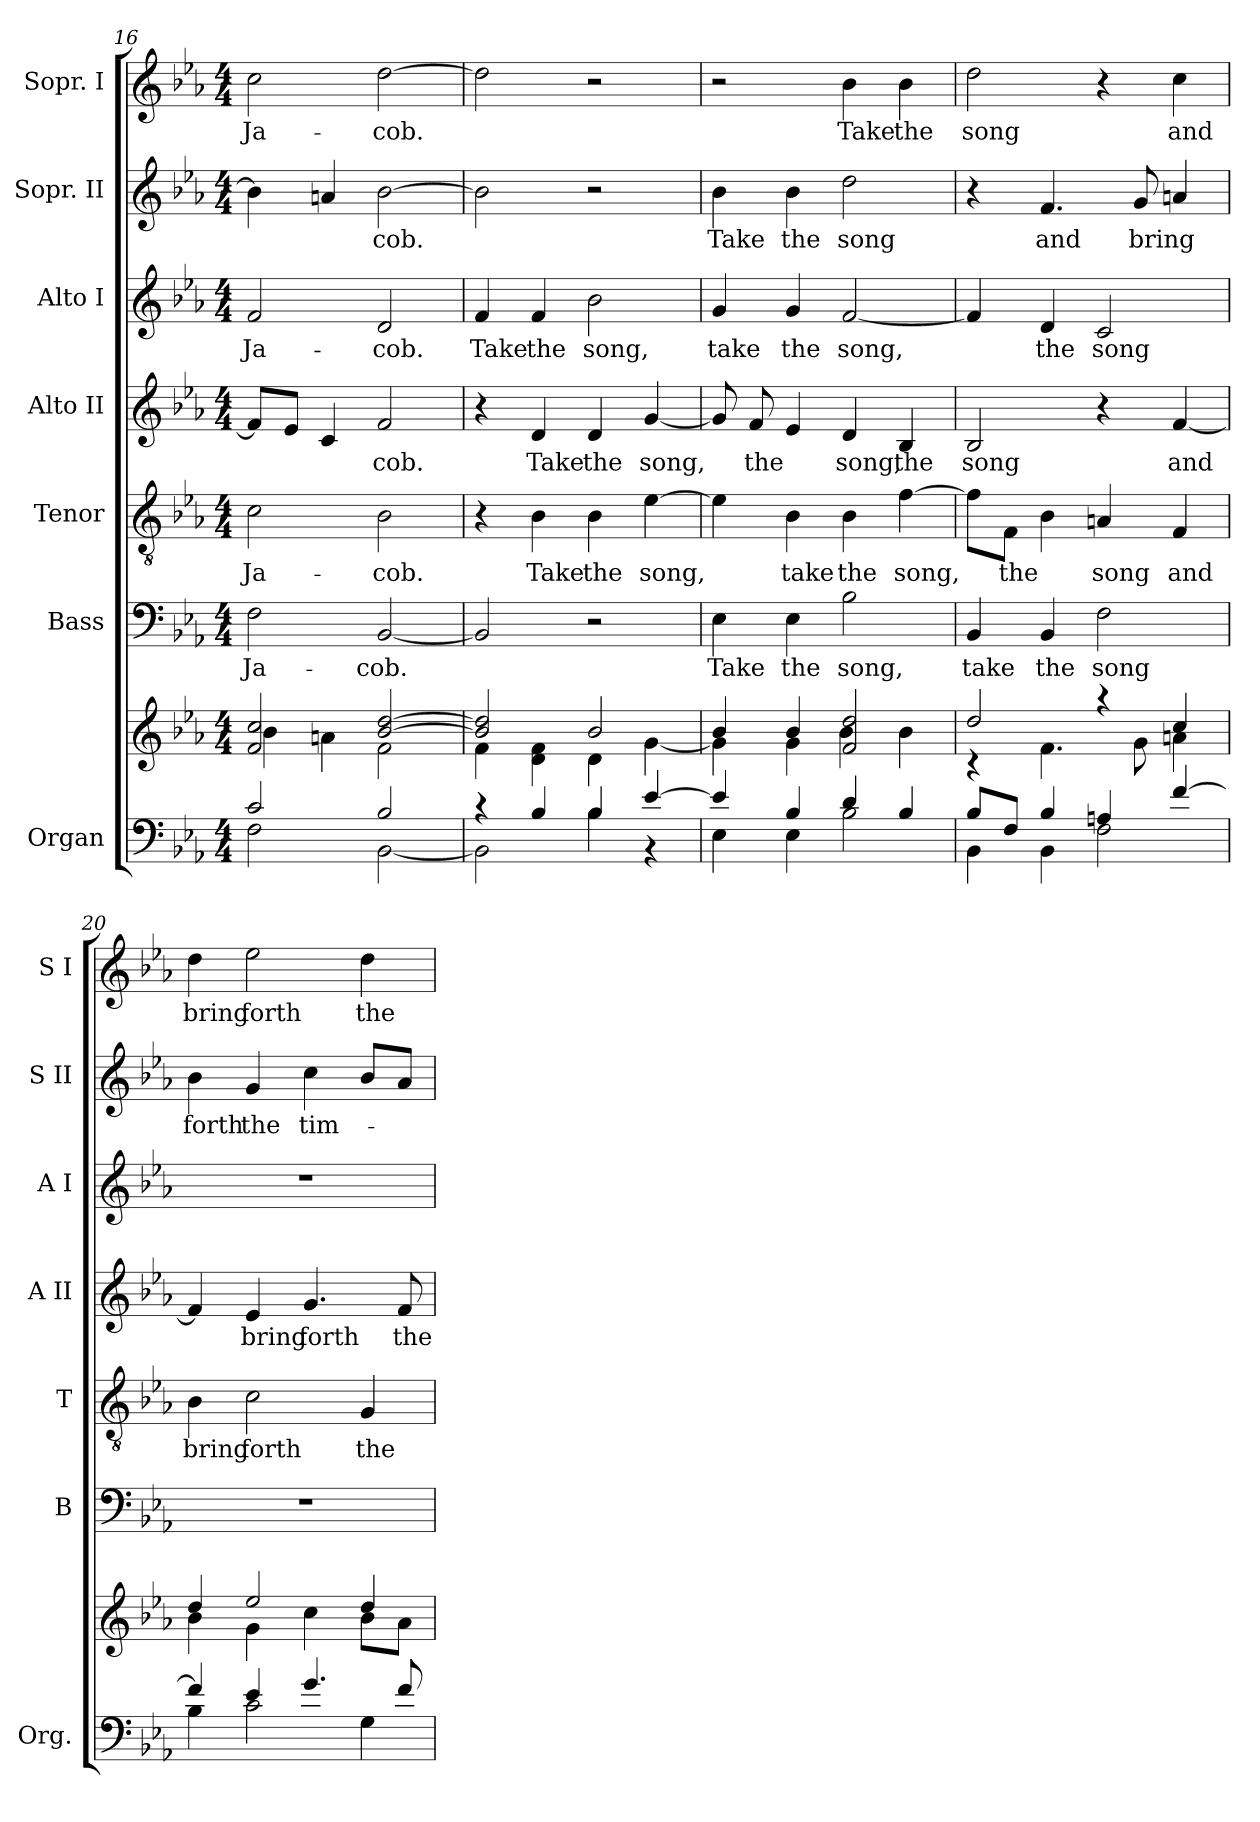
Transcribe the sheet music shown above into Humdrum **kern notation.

**kern	**kern	**kern	**text	**kern	**text	**kern	**text	**kern	**text	**kern	**text	**kern	**text
*part7	*part7	*part6	*part6	*part5	*part5	*part4	*part4	*part3	*part3	*part2	*part2	*part1	*part1
*staff8	*staff7	*staff6	*staff6	*staff5	*staff5	*staff4	*staff4	*staff3	*staff3	*staff2	*staff2	*staff1	*staff1
*I"Organ	*	*I"Bass	*	*I"Tenor	*	*I"Alto II	*	*I"Alto I	*	*I"Sopr. II	*	*I"Sopr. I	*
*I'Org.	*	*I'B	*	*I'T	*	*I'A II	*	*I'A I	*	*I'S II	*	*I'S I	*
*clefF4	*clefG2	*clefF4	*	*clefGv2	*	*clefG2	*	*clefG2	*	*clefG2	*	*clefG2	*
*k[b-e-a-]	*k[b-e-a-]	*k[b-e-a-]	*	*k[b-e-a-]	*	*k[b-e-a-]	*	*k[b-e-a-]	*	*k[b-e-a-]	*	*k[b-e-a-]	*
*E-:	*E-:	*E-:	*	*E-:	*	*E-:	*	*E-:	*	*E-:	*	*E-:	*
*M4/4	*M4/4	*M4/4	*	*M4/4	*	*M4/4	*	*M4/4	*	*M4/4	*	*M4/4	*
=16	=16	=16	=16	=16	=16	=16	=16	=16	=16	=16	=16	=16	=16
*^	*^	*	*	*	*	*	*	*	*	*	*	*	*
2c!/	2F!\	2f!/ 2cc!/	4b-!\	2F\	Ja-	2c\	Ja-	8f/L]	.	2f/	Ja-	4b-\]	.	2cc\	Ja-
.	.	.	.	.	.	.	.	8e-/J	.	.	.	.	.	.	.
.	.	.	4an!\	.	.	.	.	4c/	.	.	.	4an/	.	.	.
2B-!/	[<2BB-!\	[>2b-!/ [>2dd!/	2f!\	[2BB-/	-cob.	2B-\	-cob.	2f/	-cob.	2d/	-cob.	[2b-\	-cob.	[2dd\	-cob.
!!LO:PB:g=z
=17	=17	=17	=17	=17	=17	=17	=17	=17	=17	=17	=17	=17	=17	=17	=17
4rc	2BB-!\]	2b-!/] 2dd!/]	4f!\	2BB-/]	.	4r	.	4r	.	4f/	Take	2b-\]	.	2dd\]	.
4B-!/	.	.	4d!\ 4f!\	.	.	4B-\	Take	4d/	Take	4f/	the	.	.	.	.
4B-!/	4B-!\	2b-!/	4d!\	2r	.	4B-\	the	4d/	the	2b-\	song,	2r	.	2r	.
[>4e-!/	4r	.	[<4g!\	.	.	[4e-\	song,	[4g/	song,	.	.	.	.	.	.
=18	=18	=18	=18	=18	=18	=18	=18	=18	=18	=18	=18	=18	=18	=18	=18
4e-!/]	4E-!\	4b-!/	4g!\]	4E-\	Take	4e-\]	.	8g/]	.	4g/	take	4b-\	Take	2r	.
.	.	.	.	.	.	.	.	8f/	the	.	.	.	.	.	.
4B-!/	4E-!\	4b-!/	4g!\	4E-\	the	4B-\	take	4e-/	.	4g/	the	4b-\	the	.	.
4d!/	2B-!\	2f!/ 2dd!/	4b-!\	2B-\	song,	4B-\	the	4d/	song,	[2f/	song,	2dd\	song	4b-\	Take
4B-!/	.	.	4b-!\	.	.	[4f\	song,	4B-/	the	.	.	.	.	4b-\	the
=19	=19	=19	=19	=19	=19	=19	=19	=19	=19	=19	=19	=19	=19	=19	=19
8B-!/L	4BB-!\	2dd!/	4rc	4BB-/	take	8f\L]	.	2B-/	song	4f/]	.	4r	.	2dd\	song
8F!/J	.	.	.	.	.	8F\J	the	.	.	.	.	.	.	.	.
4B-!/	4BB-!\	.	4.f!\	4BB-/	the	4B-\	.	.	.	4d/	the	4.f/	and	.	.
4An!/	2F!\	4raa	.	2F\	song	4An/	song	4r	.	2c/	song	.	.	4r	.
.	.	.	8g!\	.	.	.	.	.	.	.	.	8g/	bring	.	.
[>4f!/	.	4cc!/	4an!\	.	.	4F/	and	[4f/	and	.	.	4an/	.	4cc\	and
=20	=20	=20	=20	=20	=20	=20	=20	=20	=20	=20	=20	=20	=20	=20	=20
4f!/]	4B-!\	4dd!/	4b-!\	1r	.	4B-\	bring	4f/]	.	1r	.	4b-\	forth	4dd\	bring
4e-!/	2c!\	2ee-!/	4g!\	.	.	2c\	forth	4e-/	bring	.	.	4g/	the	2ee-\	forth
4.g!/	.	.	4cc!\	.	.	.	.	4.g/	forth	.	.	4cc\	tim-	.	.
.	4G!\	4dd!/	8b-!\L	.	.	4G/	the	.	.	.	.	8b-/L	.	4dd\	the
8f!/	.	.	8a-!\J	.	.	.	.	8f/	the	.	.	8a-/J	.	.	.
*v	*v	*	*	*	*	*	*	*	*	*	*	*	*	*	*
*	*v	*v	*	*	*	*	*	*	*	*	*	*	*	*
=	=	=	=	=	=	=	=	=	=	=	=	=	=
*-	*-	*-	*-	*-	*-	*-	*-	*-	*-	*-	*-	*-	*-
